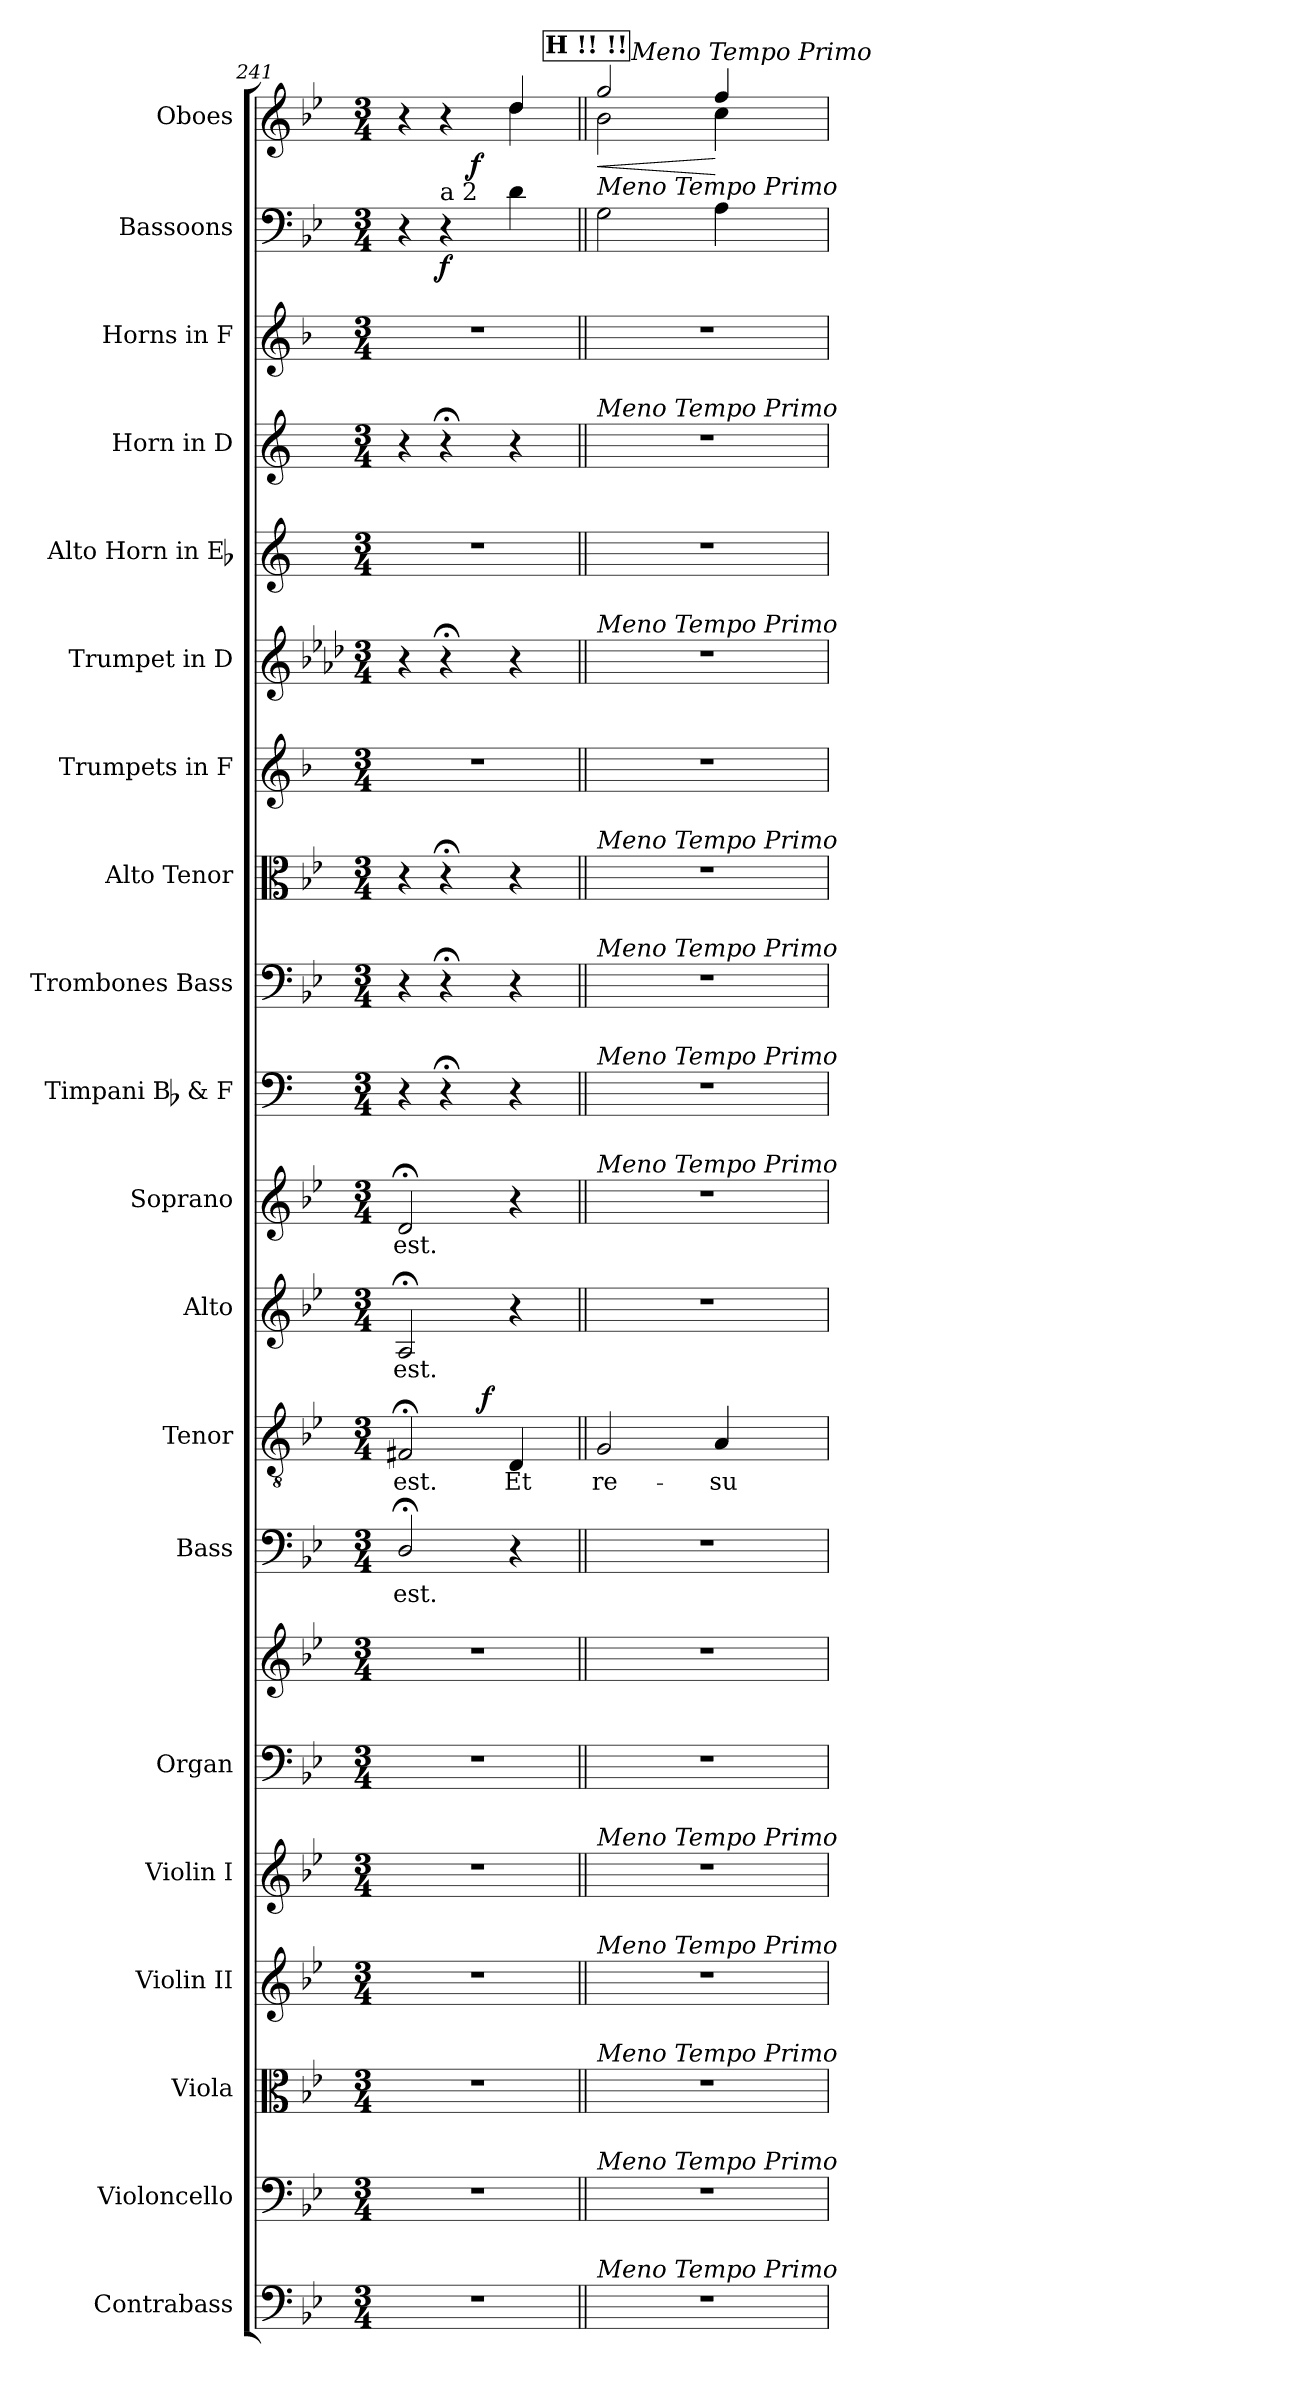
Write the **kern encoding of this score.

**kern	**kern	**kern	**kern	**kern	**kern	**kern	**kern	**text	**kern	**text	**dynam	**kern	**text	**kern	**text	**kern	**kern	**kern	**kern	**kern	**kern	**kern	**kern	**kern	**dynam	**kern	**dynam
*part20	*part19	*part18	*part17	*part16	*part15	*part15	*part14	*part14	*part13	*part13	*part13	*part12	*part12	*part11	*part11	*part10	*part9	*part8	*part7	*part6	*part5	*part4	*part3	*part2	*part2	*part1	*part1
*staff21	*staff20	*staff19	*staff18	*staff17	*staff16	*staff15	*staff14	*staff14	*staff13	*staff13	*staff13	*staff12	*staff12	*staff11	*staff11	*staff10	*staff9	*staff8	*staff7	*staff6	*staff5	*staff4	*staff3	*staff2	*staff2	*staff1	*staff1
*I"Contrabass	*I"Violoncello	*I"Viola	*I"Violin II	*I"Violin I	*I"Organ	*	*I"Bass	*	*I"Tenor	*	*	*I"Alto	*	*I"Soprano	*	*I"Timpani Bb & F	*I"Trombones  Bass	*I"Alto Tenor	*I"Trumpets in F	*I"Trumpet in D	*I"Alto Horn in Eb	*I"Horn in D	*I"Horns in F	*I"Bassoons	*	*I"Oboes	*
*I'Cb.	*I'Vc.	*I'Vla.	*I'Vln. II	*I'Vln. I	*I'Org.	*	*I'B.	*	*I'T.	*	*	*I'A.	*	*I'S.	*	*I'Timp.	*	*	*	*	*	*	*I'Hn.	*I'Bsn.	*	*I'Ob.	*
*clefF4	*clefF4	*clefC3	*clefG2	*clefG2	*clefF4	*clefG2	*clefF4	*	*clefGv2	*	*	*clefG2	*	*clefG2	*	*clefF4	*clefF4	*clefC3	*clefG2	*clefG2	*clefG2	*clefG2	*clefG2	*clefF4	*	*clefG2	*
*ITrd7c12	*	*	*	*	*	*	*	*	*ITrd7c12	*	*	*	*	*	*	*	*	*	*ITrd4c7	*ITrd-1c-2	*ITrd5c8	*ITrd6c10	*ITrd4c7	*	*	*	*
*k[b-e-]	*k[b-e-]	*k[b-e-]	*k[b-e-]	*k[b-e-]	*k[b-e-]	*k[b-e-]	*k[b-e-]	*	*k[b-e-]	*	*	*k[b-e-]	*	*k[b-e-]	*	*k[]	*k[b-e-]	*k[b-e-]	*k[b-e-]	*k[b-e-]	*k[f#c#g#d#]	*k[f#c#]	*k[b-e-]	*k[b-e-]	*	*k[b-e-]	*
*B-:	*B-:	*B-:	*B-:	*B-:	*B-:	*B-:	*B-:	*	*B-:	*	*	*B-:	*	*B-:	*	*C:	*B-:	*B-:	*B-:	*B-:	*E:	*D:	*B-:	*B-:	*	*B-:	*
*M3/4	*M3/4	*M3/4	*M3/4	*M3/4	*M3/4	*M3/4	*M3/4	*	*M3/4	*	*	*M3/4	*	*M3/4	*	*M3/4	*M3/4	*M3/4	*M3/4	*M3/4	*M3/4	*M3/4	*M3/4	*M3/4	*	*M3/4	*
=241	=241	=241	=241	=241	=241	=241	=241	=241	=241	=241	=241	=241	=241	=241	=241	=241	=241	=241	=241	=241	=241	=241	=241	=241	=241	=241	=241
!LO:N:vis=1	!LO:N:vis=1	!LO:N:vis=1	!LO:N:vis=1	!LO:N:vis=1	!LO:N:vis=1	!LO:N:vis=1	!	!	!	!	!	!	!	!	!	!	!	!	!	!	!	!	!	!	!	!	!
!	!	!	!	!	!	!	!	!LO:LY:b:color=#000000	!	!	!	!	!	!	!	!	!	!	!	!	!	!	!	!	!	!	!
!	!	!	!	!	!	!	!	!	!	!LO:LY:b:color=#000000	!	!	!	!	!	!	!	!	!	!	!	!	!	!	!	!	!
!	!	!	!	!	!	!	!	!	!	!	!	!	!LO:LY:b:color=#000000	!	!	!	!	!	!	!	!	!	!	!	!	!	!
!	!	!	!	!	!	!	!	!	!	!	!	!	!	!	!LO:LY:b:color=#000000	!	!	!	!LO:N:vis=1	!	!LO:N:vis=1	!	!LO:N:vis=1	!	!	!	!
*	*	*	*	*	*	*	*	*	*^	*	*	*	*	*	*	*	*	*	*	*	*	*	*	*	*	*^	*
*	*	*	*	*	*	*	*	*	*	*	*	*	*	*	*	*	*	*	*	*	*	*	*	*	*	*	*	*^	*
2.r	2.r	2.r	2.r	2.r	2.r	2.r	2D;i/	est.	2FF#X;i/	4ryy	est.	.	2A;i/	est.	2d;i/	est.	4r	4r	4r	2.r	4r	2.r	4r	2.r	4r	.	4r	2ryy	4ryy	.
!	!	!	!	!	!	!	!	!	!	!	!	!	!	!	!	!	!	!	!	!	!	!	!	!	!LO:TX:a:t=a 2	!	!	!	!	!
.	.	.	.	.	.	.	.	.	.	16ryy	.	.	.	.	.	.	4r;	4r;	4r;	.	4r;	.	4r;	.	4r	f	4r	.	16ryy	.
.	.	.	.	.	.	.	.	.	.	32ryy	.	.	.	.	.	.	.	.	.	.	.	.	.	.	.	.	.	.	32ryy	.
.	.	.	.	.	.	.	.	.	.	64...ryy	.	.	.	.	.	.	.	.	.	.	.	.	.	.	.	.	.	.	512ryy	.
.	.	.	.	.	.	.	.	.	.	.	.	.	.	.	.	.	.	.	.	.	.	.	.	.	.	.	.	.	4ryy	f
.	.	.	.	.	.	.	.	.	.	4ryy	.	f	.	.	.	.	.	.	.	.	.	.	.	.	.	.	.	.	.	.
!	!	!	!	!	!	!	!	!	!	!	!LO:LY:b:color=#000000	!	!	!	!	!	!	!	!	!	!	!	!	!	!	!	!	!	!	!
.	.	.	.	.	.	.	4r	.	4DDi/	.	Et	.	4r	.	4r	.	4r	4r	4r	.	4r	.	4r	.	4di\	.	4ddi/	4ddi\	.	.
.	.	.	.	.	.	.	.	.	.	.	.	.	.	.	.	.	.	.	.	.	.	.	.	.	.	.	.	.	8ryy	.
.	.	.	.	.	.	.	.	.	.	8ryy	.	.	.	.	.	.	.	.	.	.	.	.	.	.	.	.	.	.	.	.
.	.	.	.	.	.	.	.	.	.	.	.	.	.	.	.	.	.	.	.	.	.	.	.	.	.	.	.	.	64...ryy	.
.	.	.	.	.	.	.	.	.	.	512ryy	.	.	.	.	.	.	.	.	.	.	.	.	.	.	.	.	.	.	.	.
!!LO:REH:place=s1:B:color=#000000:enc=box:fs=18.8792:t=H	!!	!!
=242||	=242||	=242||	=242||	=242||	=242||	=242||	=242||	=242||	=242||	=242||	=242||	=242||	=242||	=242||	=242||	=242||	=242||	=242||	=242||	=242||	=242||	=242||	=242||	=242||	=242||	=242||	=242||	=242||	=242||	=242||
!LO:N:vis=1	!LO:N:vis=1	!LO:N:vis=1	!LO:N:vis=1	!LO:N:vis=1	!LO:N:vis=1	!LO:N:vis=1	!LO:N:vis=1	!	!	!	!	!	!	!	!	!	!	!	!	!	!	!	!	!	!	!	!	!	!	!
*	*	*	*	*	*	*	*	*	*v	*v	*	*	*	*	*	*	*	*	*	*	*	*	*	*	*	*	*	*	*	*
*	*	*	*	*	*	*	*	*	*^	*	*	*	*	*	*	*	*	*	*	*	*	*	*	*	*	*	*	*	*
!	!	!	!	!	!	!	!	!	!	!	!	!	!	!	!	!	!	!	!	!	!	!	!	!	!LO:TX:a:i:t=Meno Tempo Primo	!	!	!	!	!
!	!	!	!	!	!	!	!	!	!	!	!	!	!	!	!	!	!	!	!	!	!	!	!LO:TX:a:i:t=Meno Tempo Primo	!	!	!	!	!	!	!
!	!	!	!	!	!	!	!	!	!	!	!	!	!	!	!	!	!	!	!	!	!LO:TX:a:i:t=Meno Tempo Primo	!	!	!	!	!	!	!	!	!
!	!	!	!	!	!	!	!	!	!	!	!	!	!	!	!	!	!	!	!LO:TX:a:i:t=Meno Tempo Primo	!	!	!	!	!	!	!	!	!	!	!
!	!	!	!	!	!	!	!	!	!	!	!	!	!	!	!	!	!	!LO:TX:a:i:t=Meno Tempo Primo	!	!	!	!	!	!	!	!	!	!	!	!
!	!	!	!	!	!	!	!	!	!	!	!	!	!	!	!	!	!LO:TX:a:i:t=Meno Tempo Primo	!	!	!	!	!	!	!	!	!	!	!	!	!
!	!	!	!	!	!	!	!	!	!	!	!	!	!	!	!LO:TX:a:i:t=Meno Tempo Primo	!	!	!	!	!	!	!	!	!	!	!	!	!	!	!
!	!	!	!	!	!	!	!	!	!LO:TX:a:i:t=Meno Tempo Primo	!	!	!	!	!	!	!	!	!	!	!	!	!	!	!	!	!	!	!	!	!
!	!	!	!	!LO:TX:a:i:t=Meno Tempo Primo	!	!	!	!	!	!	!	!	!	!	!	!	!	!	!	!	!	!	!	!	!	!	!	!	!	!
!	!	!	!LO:TX:a:i:t=Meno Tempo Primo	!	!	!	!	!	!	!	!	!	!	!	!	!	!	!	!	!	!	!	!	!	!	!	!	!	!	!
!	!	!LO:TX:a:i:t=Meno Tempo Primo	!	!	!	!	!	!	!	!	!	!	!	!	!	!	!	!	!	!	!	!	!	!	!	!	!	!	!	!
!	!LO:TX:a:i:t=Meno Tempo Primo	!	!	!	!	!	!	!	!	!	!	!	!	!	!	!	!	!	!	!	!	!	!	!	!	!	!	!	!	!
!LO:TX:a:i:t=Meno Tempo Primo	!	!	!	!	!	!	!	!	!	!	!	!	!	!	!	!	!	!	!	!	!	!	!	!	!	!	!	!	!	!
!	!	!	!	!	!	!	!	!	!	!	!LO:LY:b:color=#000000	!	!LO:N:vis=1	!	!LO:N:vis=1	!	!LO:N:vis=1	!LO:N:vis=1	!LO:N:vis=1	!LO:N:vis=1	!LO:N:vis=1	!LO:N:vis=1	!LO:N:vis=1	!LO:N:vis=1	!	!	!	!	!	!LO:HP:b
*	*	*	*	*	*	*	*	*	*v	*v	*	*	*	*	*	*	*	*	*	*	*	*	*	*	*	*	*	*	*	*
2.r	2.r	2.r	2.r	2.r	2.r	2.r	2.r	.	2GGi/	re-	.	2.r	.	2.r	.	2.r	2.r	2.r	2.r	2.r	2.r	2.r	2.r	2Gi\	.	2ggi/	2b-i\	8ryy	<
.	.	.	.	.	.	.	.	.	.	.	.	.	.	.	.	.	.	.	.	.	.	.	.	.	.	.	.	128ryy	.
.	.	.	.	.	.	.	.	.	.	.	.	.	.	.	.	.	.	.	.	.	.	.	.	.	.	.	.	512.ryy	.
!	!	!	!	!	!	!	!	!	!	!	!	!	!	!	!	!	!	!	!	!	!	!	!	!	!	!	!	!LO:TX:a:i:t=Meno Tempo Primo	!
.	.	.	.	.	.	.	.	.	.	.	.	.	.	.	.	.	.	.	.	.	.	.	.	.	.	.	.	2ryy	.
!	!	!	!	!	!	!	!	!	!	!LO:LY:b:color=#000000	!	!	!	!	!	!	!	!	!	!	!	!	!	!	!	!	!	!	!
.	.	.	.	.	.	.	.	.	4AAi/	-su-	.	.	.	.	.	.	.	.	.	.	.	.	.	4Ai\	.	4ffi/	4cci\	.	[
.	.	.	.	.	.	.	.	.	.	.	.	.	.	.	.	.	.	.	.	.	.	.	.	.	.	.	.	16ryy	.
.	.	.	.	.	.	.	.	.	.	.	.	.	.	.	.	.	.	.	.	.	.	.	.	.	.	.	.	32ryy	.
.	.	.	.	.	.	.	.	.	.	.	.	.	.	.	.	.	.	.	.	.	.	.	.	.	.	.	.	64ryy	.
.	.	.	.	.	.	.	.	.	.	.	.	.	.	.	.	.	.	.	.	.	.	.	.	.	.	.	.	256ryy	.
.	.	.	.	.	.	.	.	.	.	.	.	.	.	.	.	.	.	.	.	.	.	.	.	.	.	.	.	1024ryy	.
*	*	*	*	*	*	*	*	*	*	*	*	*	*	*	*	*	*	*	*	*	*	*	*	*	*	*v	*v	*v	*
=	=	=	=	=	=	=	=	=	=	=	=	=	=	=	=	=	=	=	=	=	=	=	=	=	=	=	=
*-	*-	*-	*-	*-	*-	*-	*-	*-	*-	*-	*-	*-	*-	*-	*-	*-	*-	*-	*-	*-	*-	*-	*-	*-	*-	*-	*-
